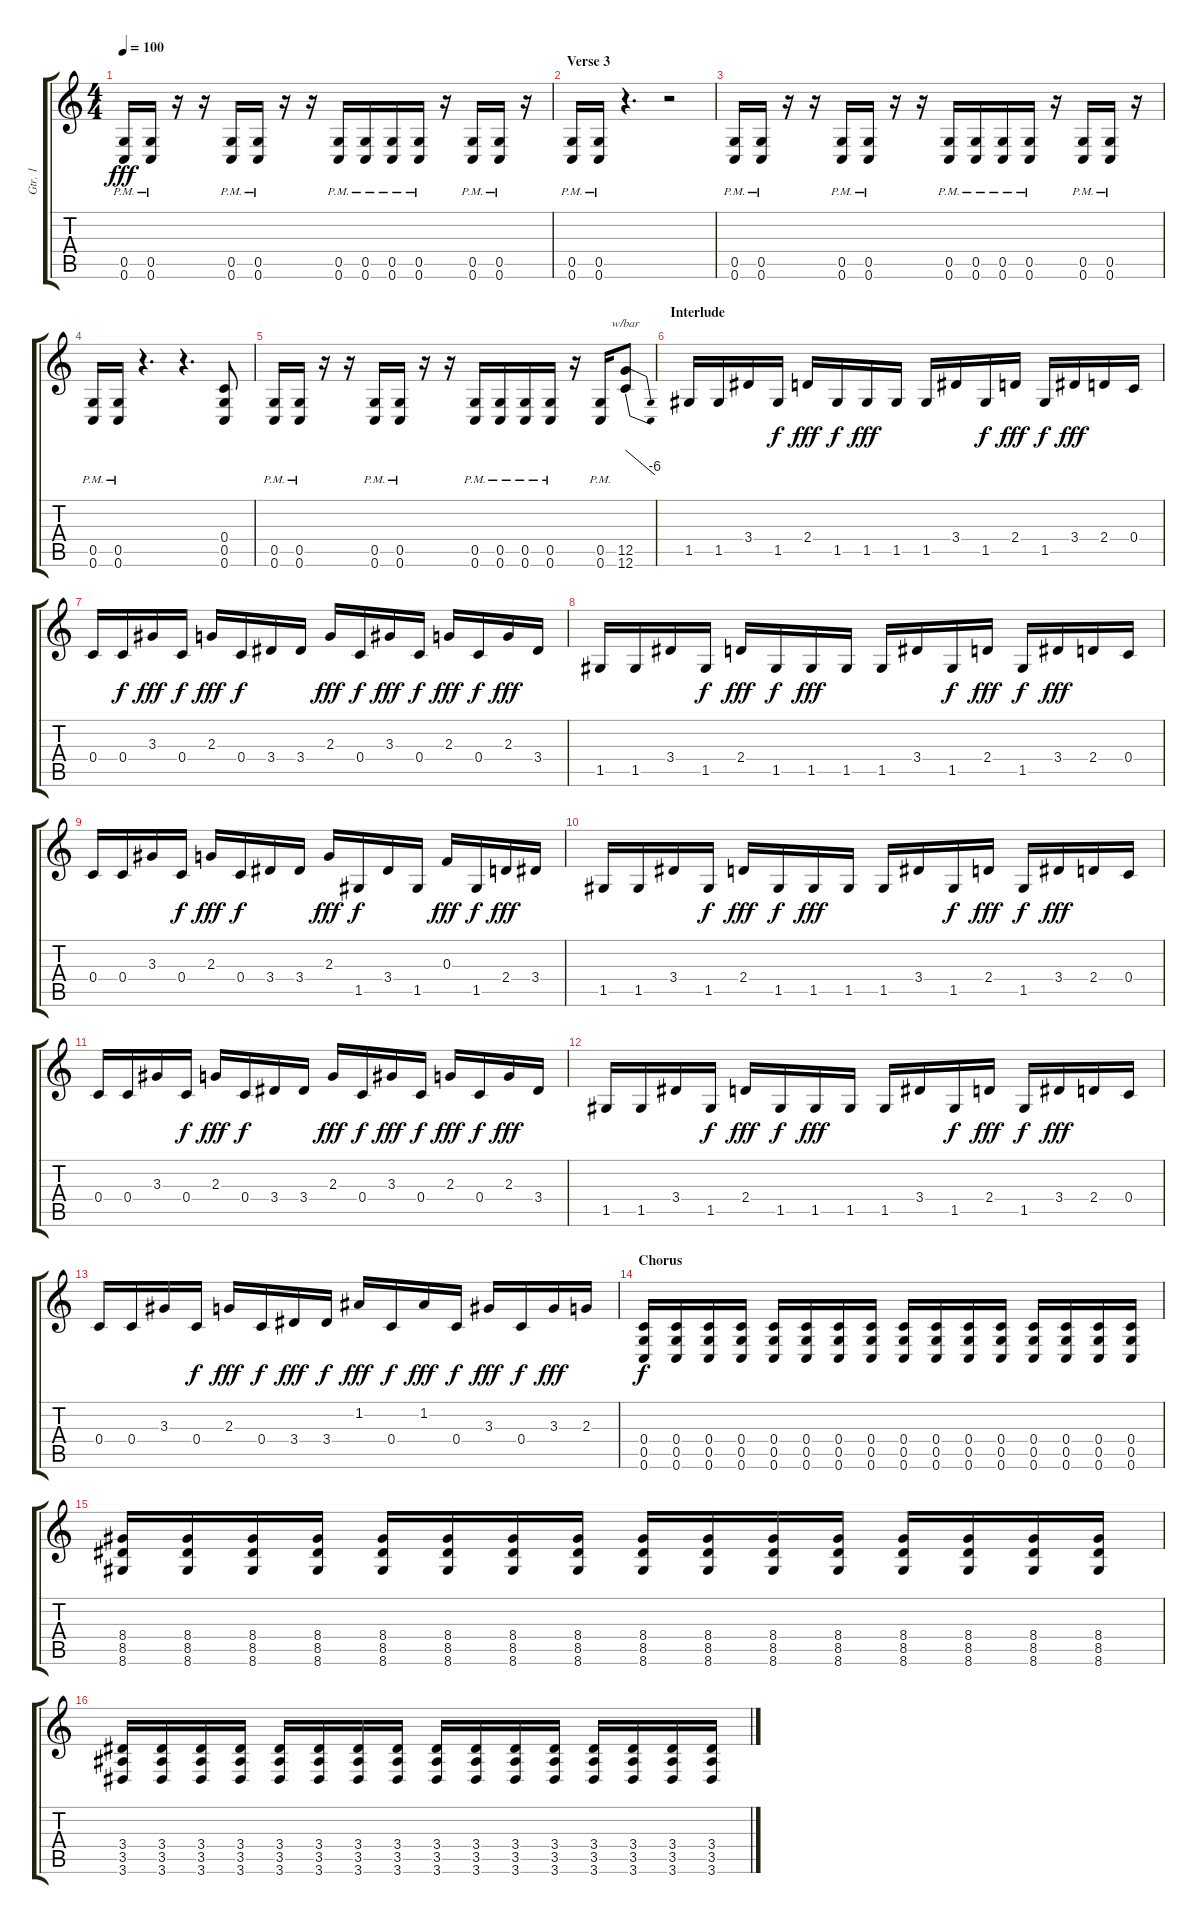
\track ("Gtr. 1" "Gtr. 1") {instrument distortionguitar}
\staff {score tabs}
\tuning (D4 A3 F3 C3 G2 C2) {hide}
\ts (4 4)
\tempo 100
\clef g2
\ks c
(0.5{pm} 0.6{pm}).16{dy fff} (0.5{pm} 0.6{pm}).16 r.16 r.16 (0.5{pm} 0.6{pm}).16 (0.5{pm} 0.6{pm}).16 r.16 r.16 (0.5{pm} 0.6{pm}).16 (0.5{pm} 0.6{pm}).16 (0.5{pm} 0.6{pm}).16 (0.5{pm} 0.6{pm}).16 r.16 (0.5{pm} 0.6{pm}).16 (0.5{pm} 0.6{pm}).16 r.16 |
\section ("" "Verse 3")
(0.5{pm} 0.6{pm}).16 (0.5{pm} 0.6{pm}).16 r.4{d} r.2 |
(0.5{pm} 0.6{pm}).16 (0.5{pm} 0.6{pm}).16 r.16 r.16 (0.5{pm} 0.6{pm}).16 (0.5{pm} 0.6{pm}).16 r.16 r.16 (0.5{pm} 0.6{pm}).16 (0.5{pm} 0.6{pm}).16 (0.5{pm} 0.6{pm}).16 (0.5{pm} 0.6{pm}).16 r.16 (0.5{pm} 0.6{pm}).16 (0.5{pm} 0.6{pm}).16 r.16 |
(0.5{pm} 0.6{pm}).16 (0.5{pm} 0.6{pm}).16 r.4{d} r.4{d} (0.4 0.5 0.6).8 |
(0.5{pm} 0.6{pm}).16 (0.5{pm} 0.6{pm}).16 r.16 r.16 (0.5{pm} 0.6{pm}).16 (0.5{pm} 0.6{pm}).16 r.16 r.16 (0.5{pm} 0.6{pm}).16 (0.5{pm} 0.6{pm}).16 (0.5{pm} 0.6{pm}).16 (0.5{pm} 0.6{pm}).16 r.16 (0.5{pm} 0.6{pm}).16 (12.5 12.6).8{tbe (dive default 0 0 60 -24)} |
\section ("" "Interlude")
1.5.16 1.5.16 3.4.16 1.5.16{dy f} 2.4.16{dy fff} 1.5.16{dy f} 1.5.16{dy fff} 1.5.16 1.5.16 3.4.16 1.5.16{dy f} 2.4.16{dy fff} 1.5.16{dy f} 3.4.16{dy fff} 2.4.16 0.4.16 |
0.4.16 0.4.16{dy f} 3.3.16{dy fff} 0.4.16{dy f} 2.3.16{dy fff} 0.4.16{dy f} 3.4.16 3.4.16 2.3.16{dy fff} 0.4.16{dy f} 3.3.16{dy fff} 0.4.16{dy f} 2.3.16{dy fff} 0.4.16{dy f} 2.3.16{dy fff} 3.4.16 |
1.5.16 1.5.16 3.4.16 1.5.16{dy f} 2.4.16{dy fff} 1.5.16{dy f} 1.5.16{dy fff} 1.5.16 1.5.16 3.4.16 1.5.16{dy f} 2.4.16{dy fff} 1.5.16{dy f} 3.4.16{dy fff} 2.4.16 0.4.16 |
0.4.16 0.4.16 3.3.16 0.4.16{dy f} 2.3.16{dy fff} 0.4.16{dy f} 3.4.16 3.4.16 2.3.16{dy fff} 1.5.16{dy f} 3.4.16 1.5.16 0.3.16{dy fff} 1.5.16{dy f} 2.4.16{dy fff} 3.4.16 |
1.5.16 1.5.16 3.4.16 1.5.16{dy f} 2.4.16{dy fff} 1.5.16{dy f} 1.5.16{dy fff} 1.5.16 1.5.16 3.4.16 1.5.16{dy f} 2.4.16{dy fff} 1.5.16{dy f} 3.4.16{dy fff} 2.4.16 0.4.16 |
0.4.16 0.4.16 3.3.16 0.4.16{dy f} 2.3.16{dy fff} 0.4.16{dy f} 3.4.16 3.4.16 2.3.16{dy fff} 0.4.16{dy f} 3.3.16{dy fff} 0.4.16{dy f} 2.3.16{dy fff} 0.4.16{dy f} 2.3.16{dy fff} 3.4.16 |
1.5.16 1.5.16 3.4.16 1.5.16{dy f} 2.4.16{dy fff} 1.5.16{dy f} 1.5.16{dy fff} 1.5.16 1.5.16 3.4.16 1.5.16{dy f} 2.4.16{dy fff} 1.5.16{dy f} 3.4.16{dy fff} 2.4.16 0.4.16 |
0.4.16 0.4.16 3.3.16 0.4.16{dy f} 2.3.16{dy fff} 0.4.16{dy f} 3.4.16{dy fff} 3.4.16{dy f} 1.2.16{dy fff} 0.4.16{dy f} 1.2.16{dy fff} 0.4.16{dy f} 3.3.16{dy fff} 0.4.16{dy f} 3.3.16{dy fff} 2.3.16 |
\section ("" "Chorus")
(0.4 0.5 0.6).16{dy f} (0.4 0.5 0.6).16 (0.4 0.5 0.6).16 (0.4 0.5 0.6).16 (0.4 0.5 0.6).16 (0.4 0.5 0.6).16 (0.4 0.5 0.6).16 (0.4 0.5 0.6).16 (0.4 0.5 0.6).16 (0.4 0.5 0.6).16 (0.4 0.5 0.6).16 (0.4 0.5 0.6).16 (0.4 0.5 0.6).16 (0.4 0.5 0.6).16 (0.4 0.5 0.6).16 (0.4 0.5 0.6).16 |
(8.4 8.5 8.6).16 (8.4 8.5 8.6).16 (8.4 8.5 8.6).16 (8.4 8.5 8.6).16 (8.4 8.5 8.6).16 (8.4 8.5 8.6).16 (8.4 8.5 8.6).16 (8.4 8.5 8.6).16 (8.4 8.5 8.6).16 (8.4 8.5 8.6).16 (8.4 8.5 8.6).16 (8.4 8.5 8.6).16 (8.4 8.5 8.6).16 (8.4 8.5 8.6).16 (8.4 8.5 8.6).16 (8.4 8.5 8.6).16 |
(3.4 3.5 3.6).16 (3.4 3.5 3.6).16 (3.4 3.5 3.6).16 (3.4 3.5 3.6).16 (3.4 3.5 3.6).16 (3.4 3.5 3.6).16 (3.4 3.5 3.6).16 (3.4 3.5 3.6).16 (3.4 3.5 3.6).16 (3.4 3.5 3.6).16 (3.4 3.5 3.6).16 (3.4 3.5 3.6).16 (3.4 3.5 3.6).16 (3.4 3.5 3.6).16 (3.4 3.5 3.6).16 (3.4 3.5 3.6).16
